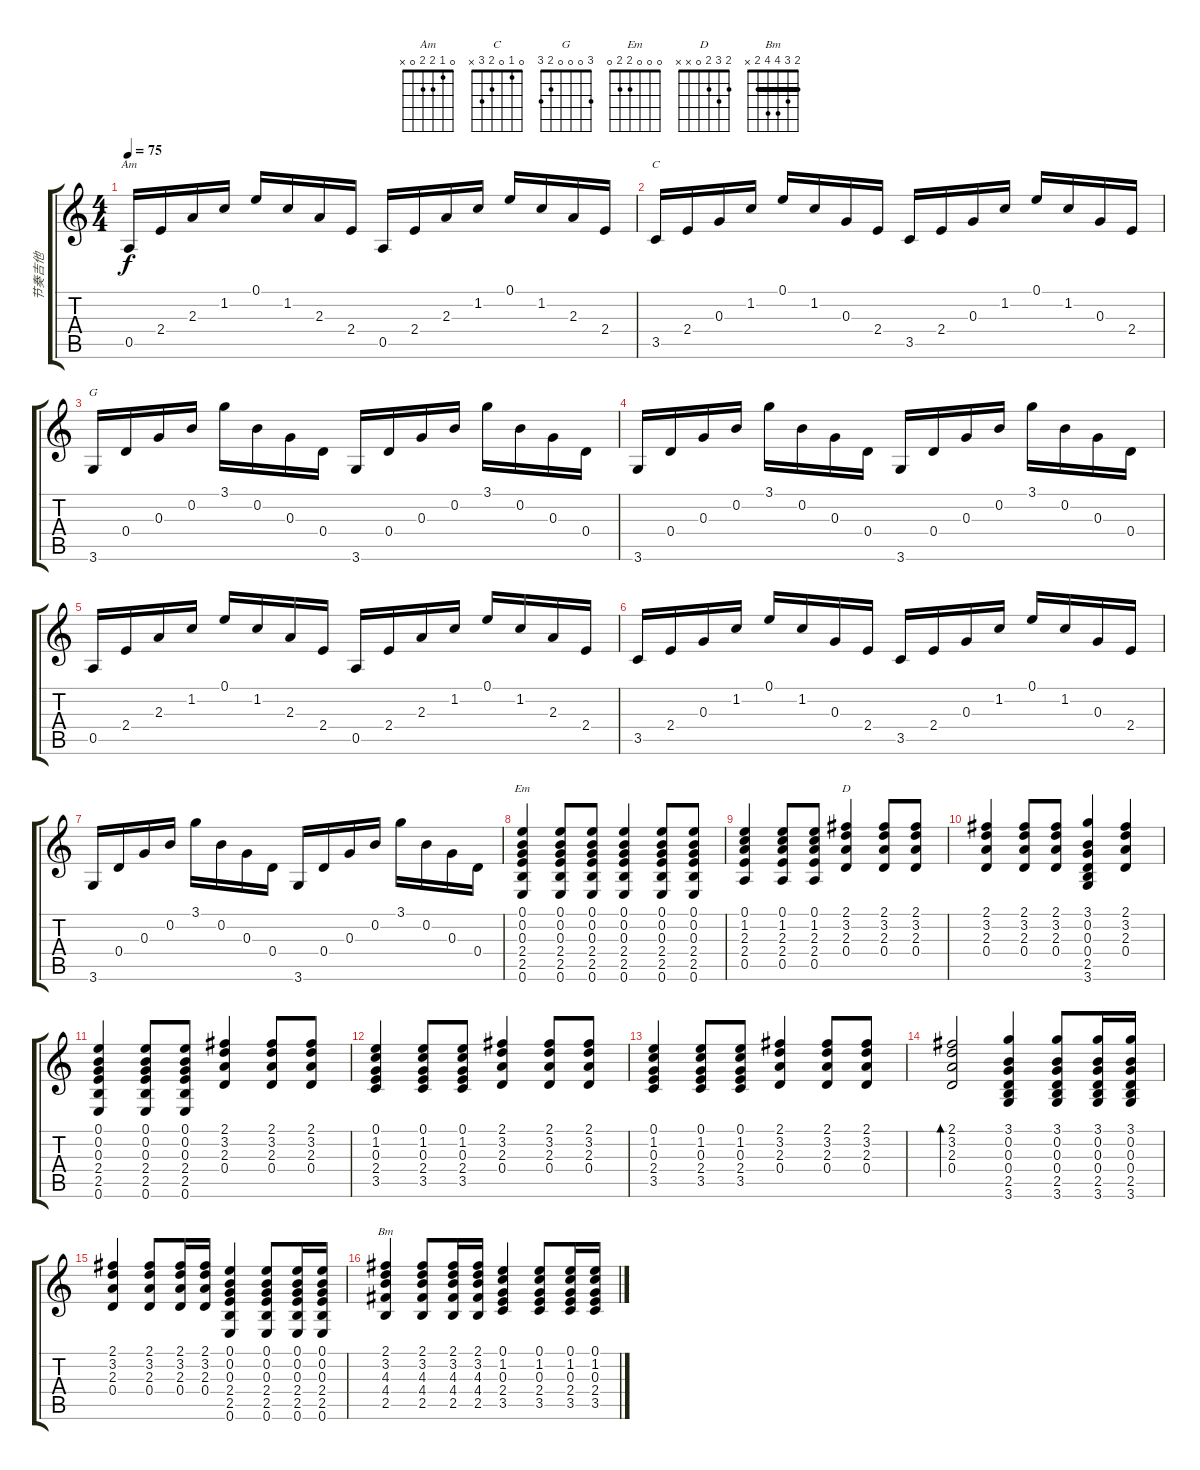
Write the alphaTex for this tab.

\track ("节奏吉他" "节奏吉他") {instrument acousticguitarsteel}
\staff {score tabs}
\tuning (E4 B3 G3 D3 A2 E2) {hide}
\chord ("Am" 0 1 2 2 0 x)
\chord ("C" 0 1 0 2 3 x)
\chord ("G" 3 0 0 0 2 3)
\chord ("Em" 0 0 0 2 2 0)
\chord ("D" 2 3 2 0 x x)
\chord ("Bm" 2 3 4 4 2 x) {barre 2}
\ts (4 4)
\tempo 75
\clef g2
\ks c
0.5.16{ch "Am" dy f} 2.4.16 2.3.16 1.2.16 0.1.16 1.2.16 2.3.16 2.4.16 0.5.16 2.4.16 2.3.16 1.2.16 0.1.16 1.2.16 2.3.16 2.4.16 |
3.5.16{ch "C"} 2.4.16 0.3.16 1.2.16 0.1.16 1.2.16 0.3.16 2.4.16 3.5.16 2.4.16 0.3.16 1.2.16 0.1.16 1.2.16 0.3.16 2.4.16 |
3.6.16{ch "G"} 0.4.16 0.3.16 0.2.16 3.1.16 0.2.16 0.3.16 0.4.16 3.6.16 0.4.16 0.3.16 0.2.16 3.1.16 0.2.16 0.3.16 0.4.16 |
3.6.16 0.4.16 0.3.16 0.2.16 3.1.16 0.2.16 0.3.16 0.4.16 3.6.16 0.4.16 0.3.16 0.2.16 3.1.16 0.2.16 0.3.16 0.4.16 |
0.5.16 2.4.16 2.3.16 1.2.16 0.1.16 1.2.16 2.3.16 2.4.16 0.5.16 2.4.16 2.3.16 1.2.16 0.1.16 1.2.16 2.3.16 2.4.16 |
3.5.16 2.4.16 0.3.16 1.2.16 0.1.16 1.2.16 0.3.16 2.4.16 3.5.16 2.4.16 0.3.16 1.2.16 0.1.16 1.2.16 0.3.16 2.4.16 |
3.6.16 0.4.16 0.3.16 0.2.16 3.1.16 0.2.16 0.3.16 0.4.16 3.6.16 0.4.16 0.3.16 0.2.16 3.1.16 0.2.16 0.3.16 0.4.16 |
(0.1 0.2 0.3 2.4 2.5 0.6).4{ch "Em"} (0.1 0.2 0.3 2.4 2.5 0.6).8 (0.1 0.2 0.3 2.4 2.5 0.6).8 (0.1 0.2 0.3 2.4 2.5 0.6).4 (0.1 0.2 0.3 2.4 2.5 0.6).8 (0.1 0.2 0.3 2.4 2.5 0.6).8 |
(0.1 1.2 2.3 2.4 0.5).4 (0.1 1.2 2.3 2.4 0.5).8 (0.1 1.2 2.3 2.4 0.5).8 (2.1 3.2 2.3 0.4).4{ch "D"} (2.1 3.2 2.3 0.4).8 (2.1 3.2 2.3 0.4).8 |
(2.1 3.2 2.3 0.4).4 (2.1 3.2 2.3 0.4).8 (2.1 3.2 2.3 0.4).8 (3.1 0.2 0.3 0.4 2.5 3.6).4 (2.1 3.2 2.3 0.4).4 |
(0.1 0.2 0.3 2.4 2.5 0.6).4 (0.1 0.2 0.3 2.4 2.5 0.6).8 (0.1 0.2 0.3 2.4 2.5 0.6).8 (2.1 3.2 2.3 0.4).4 (2.1 3.2 2.3 0.4).8 (2.1 3.2 2.3 0.4).8 |
(0.1 1.2 0.3 2.4 3.5).4 (0.1 1.2 0.3 2.4 3.5).8 (0.1 1.2 0.3 2.4 3.5).8 (2.1 3.2 2.3 0.4).4 (2.1 3.2 2.3 0.4).8 (2.1 3.2 2.3 0.4).8 |
(0.1 1.2 0.3 2.4 3.5).4 (0.1 1.2 0.3 2.4 3.5).8 (0.1 1.2 0.3 2.4 3.5).8 (2.1 3.2 2.3 0.4).4 (2.1 3.2 2.3 0.4).8 (2.1 3.2 2.3 0.4).8 |
(2.1 3.2 2.3 0.4).2{bd 60} (3.1 0.2 0.3 0.4 2.5 3.6).4 (3.1 0.2 0.3 0.4 2.5 3.6).8 (3.1 0.2 0.3 0.4 2.5 3.6).16 (3.1 0.2 0.3 0.4 2.5 3.6).16 |
(2.1 3.2 2.3 0.4).4 (2.1 3.2 2.3 0.4).8 (2.1 3.2 2.3 0.4).16 (2.1 3.2 2.3 0.4).16 (0.1 0.2 0.3 2.4 2.5 0.6).4 (0.1 0.2 0.3 2.4 2.5 0.6).8 (0.1 0.2 0.3 2.4 2.5 0.6).16 (0.1 0.2 0.3 2.4 2.5 0.6).16 |
(2.1 3.2 4.3 4.4 2.5).4{ch "Bm"} (2.1 3.2 4.3 4.4 2.5).8 (2.1 3.2 4.3 4.4 2.5).16 (2.1 3.2 4.3 4.4 2.5).16 (0.1 1.2 0.3 2.4 3.5).4 (0.1 1.2 0.3 2.4 3.5).8 (0.1 1.2 0.3 2.4 3.5).16 (0.1 1.2 0.3 2.4 3.5).16
